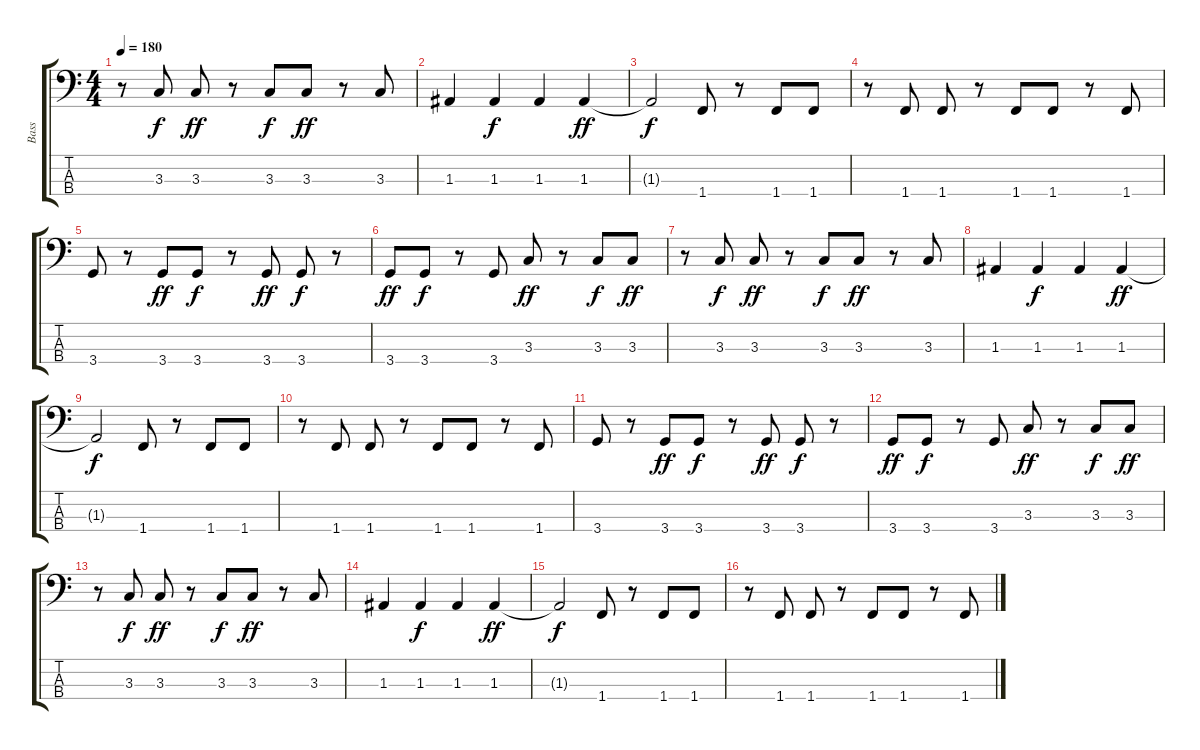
\track ("Bass" "Bass") {instrument electricbasspick}
\staff {score tabs}
\tuning (G2 D2 A1 E1) {hide}
\ts (4 4)
\tempo 180
\clef f4
\ks c
r.8{dy ff} 3.3.8{dy f} 3.3.8{dy ff} r.8 3.3.8{dy f} 3.3.8{dy ff} r.8 3.3.8 |
1.3.4 1.3.4{dy f} 1.3.4 1.3.4{dy ff} |
1.3{t}.2{dy f} 1.4.8 r.8 1.4.8 1.4.8 |
r.8 1.4.8 1.4.8 r.8 1.4.8 1.4.8 r.8 1.4.8 |
3.4.8 r.8 3.4.8{dy ff} 3.4.8{dy f} r.8 3.4.8{dy ff} 3.4.8{dy f} r.8 |
3.4.8{dy ff} 3.4.8{dy f} r.8 3.4.8 3.3.8{dy ff} r.8 3.3.8{dy f} 3.3.8{dy ff} |
r.8 3.3.8{dy f} 3.3.8{dy ff} r.8 3.3.8{dy f} 3.3.8{dy ff} r.8 3.3.8 |
1.3.4 1.3.4{dy f} 1.3.4 1.3.4{dy ff} |
1.3{t}.2{dy f} 1.4.8 r.8 1.4.8 1.4.8 |
r.8 1.4.8 1.4.8 r.8 1.4.8 1.4.8 r.8 1.4.8 |
3.4.8 r.8 3.4.8{dy ff} 3.4.8{dy f} r.8 3.4.8{dy ff} 3.4.8{dy f} r.8 |
3.4.8{dy ff} 3.4.8{dy f} r.8 3.4.8 3.3.8{dy ff} r.8 3.3.8{dy f} 3.3.8{dy ff} |
r.8 3.3.8{dy f} 3.3.8{dy ff} r.8 3.3.8{dy f} 3.3.8{dy ff} r.8 3.3.8 |
1.3.4 1.3.4{dy f} 1.3.4 1.3.4{dy ff} |
1.3{t}.2{dy f} 1.4.8 r.8 1.4.8 1.4.8 |
r.8 1.4.8 1.4.8 r.8 1.4.8 1.4.8 r.8 1.4.8
